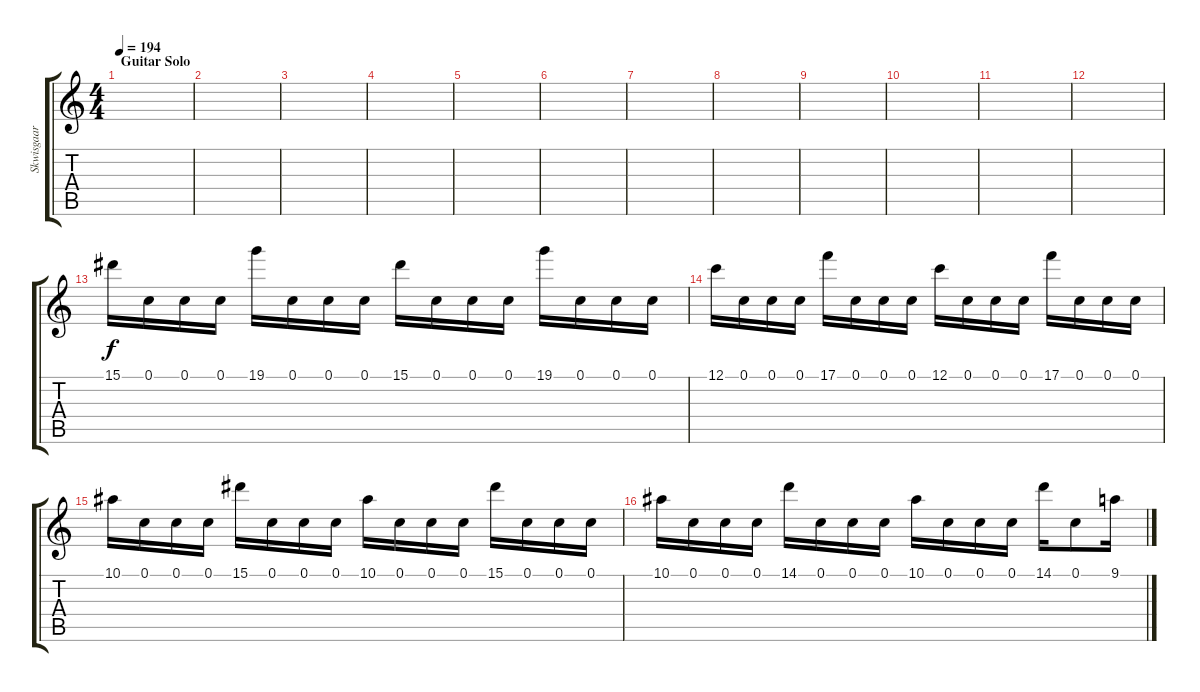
\track ("Skwisgaar Skwigelf (Harmony Guitar 2)" "Skwisgaar ") {instrument distortionguitar}
\staff {score tabs}
\tuning (C4 G3 Eb3 Bb2 F2 C2) {hide}
\ts (4 4)
\section ("" "Guitar Solo")
\tempo 194
\clef g2
\ks c
|
|
|
|
|
|
|
|
|
|
|
|
15.1.16 0.1.16 0.1.16 0.1.16 19.1.16 0.1.16 0.1.16 0.1.16 15.1.16 0.1.16 0.1.16 0.1.16 19.1.16 0.1.16 0.1.16 0.1.16 |
12.1.16 0.1.16 0.1.16 0.1.16 17.1.16 0.1.16 0.1.16 0.1.16 12.1.16 0.1.16 0.1.16 0.1.16 17.1.16 0.1.16 0.1.16 0.1.16 |
10.1.16 0.1.16 0.1.16 0.1.16 15.1.16 0.1.16 0.1.16 0.1.16 10.1.16 0.1.16 0.1.16 0.1.16 15.1.16 0.1.16 0.1.16 0.1.16 |
10.1.16 0.1.16 0.1.16 0.1.16 14.1.16 0.1.16 0.1.16 0.1.16 10.1.16 0.1.16 0.1.16 0.1.16 14.1.16 0.1.8 9.1{sl}.16
